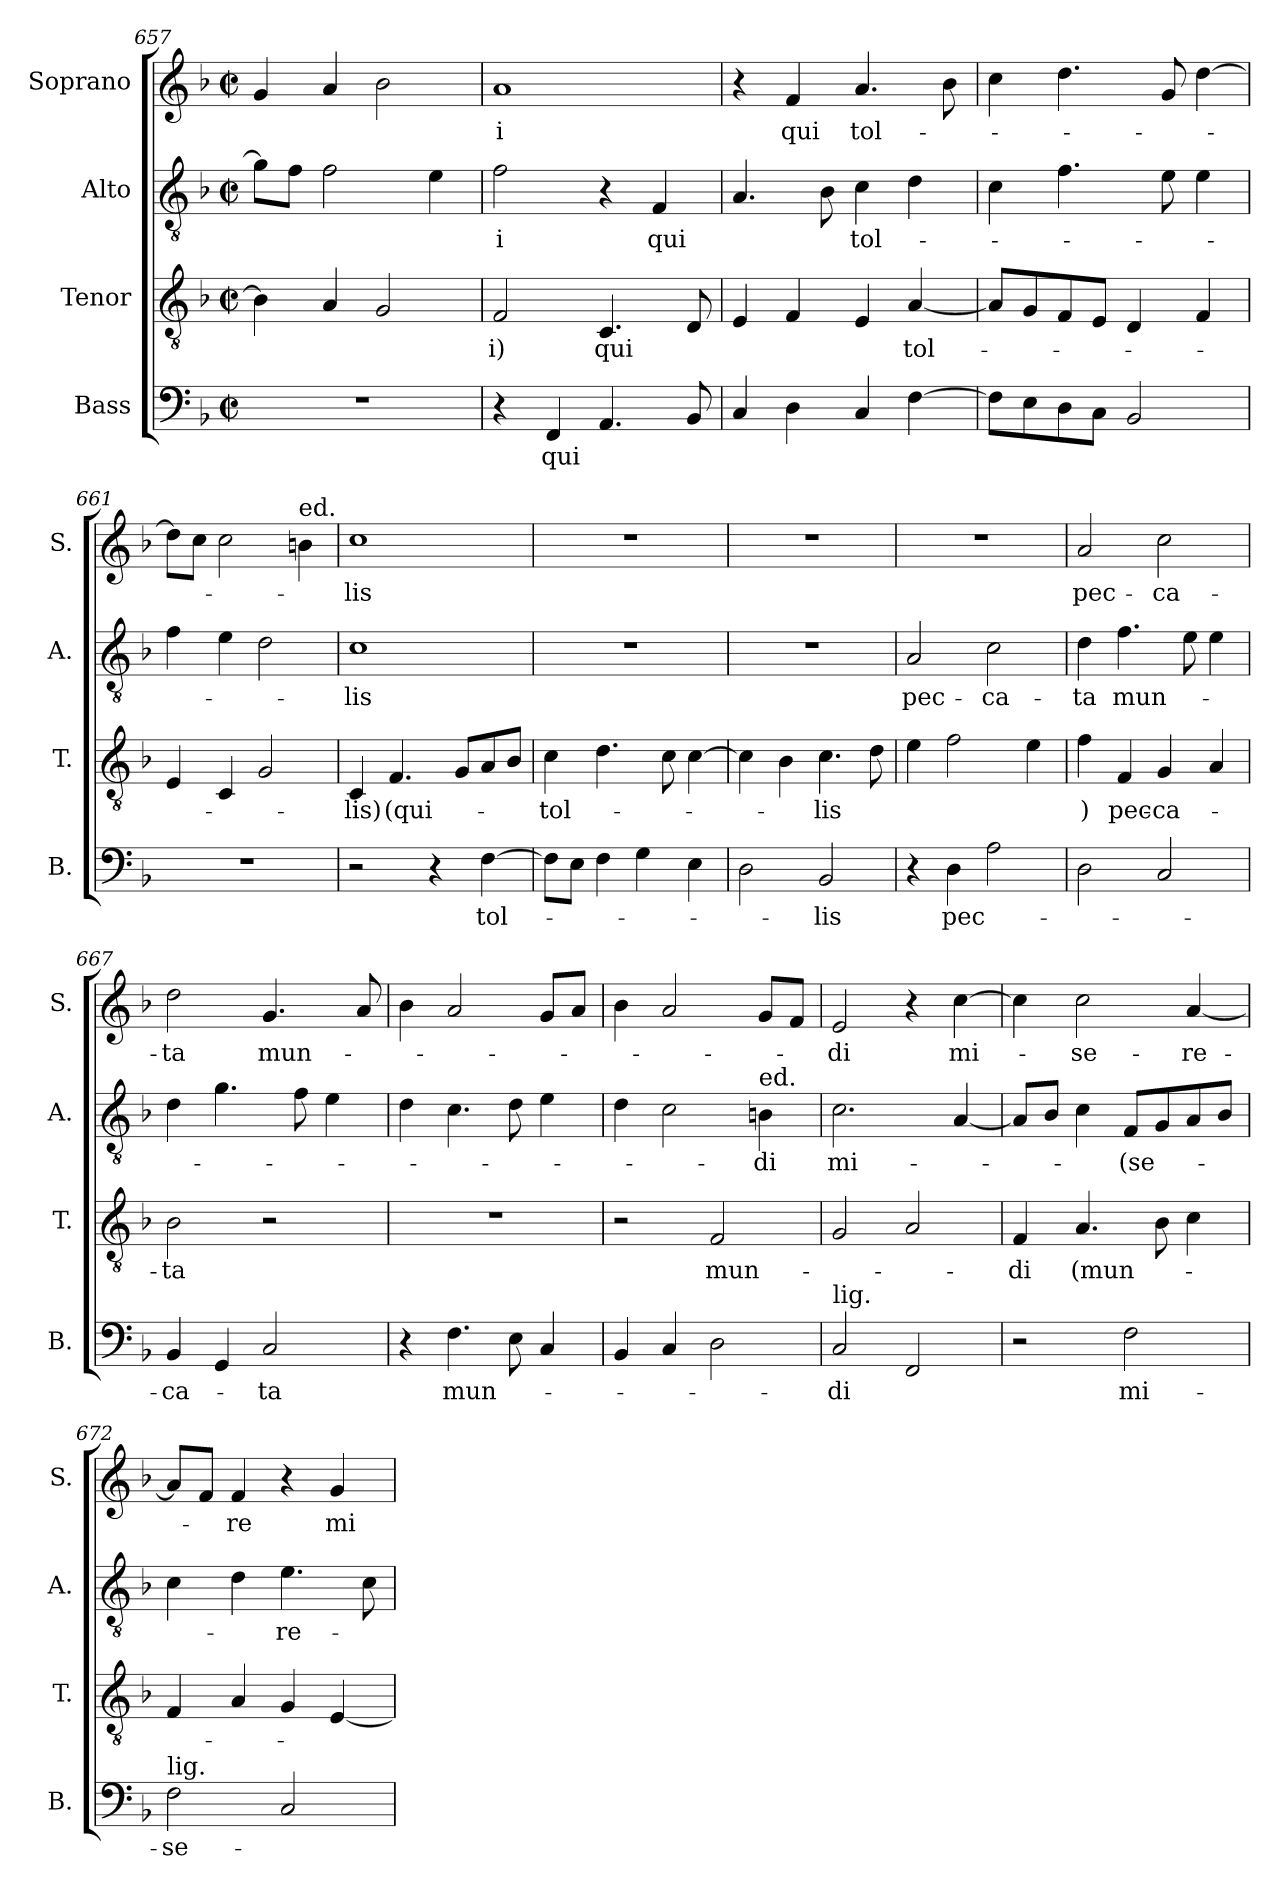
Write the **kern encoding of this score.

**kern	**text	**kern	**text	**kern	**text	**kern	**text
*part4	*part4	*part3	*part3	*part2	*part2	*part1	*part1
*staff4	*staff4	*staff3	*staff3	*staff2	*staff2	*staff1	*staff1
*I"Bass	*	*I"Tenor	*	*I"Alto	*	*I"Soprano	*
*I'B.	*	*I'T.	*	*I'A.	*	*I'S.	*
*clefF4	*	*clefGv2	*	*clefGv2	*	*clefG2	*
*k[b-]	*	*k[b-]	*	*k[b-]	*	*k[b-]	*
*M2/2	*	*M2/2	*	*M2/2	*	*M2/2	*
*met(c|)	*	*met(c|)	*	*met(c|)	*	*met(c|)	*
=657	=657	=657	=657	=657	=657	=657	=657
1r	.	4B-\]	.	8g\L]	.	4g/	.
.	.	.	.	8f\J	.	.	.
.	.	4A/	.	2f\	.	4a/	.
.	.	2G/	.	.	.	2b-\	.
.	.	.	.	4e\	.	.	.
=658	=658	=658	=658	=658	=658	=658	=658
!	!	!	!LO:LY:b	!	!LO:LY:b	!	!LO:LY:b
4r	.	2F/	-i)	2f\	-i	1a	-i
!	!LO:LY:b	!	!	!	!	!	!
4FF/	-qui	.	.	.	.	.	.
!	!	!	!LO:LY:b	!	!	!	!
4.AA/	.	4.C/	qui	4r	.	.	.
!	!	!	!	!	!LO:LY:b	!	!
.	.	.	.	4F/	-qui	.	.
8BB-/	.	8D/	.	.	.	.	.
=659	=659	=659	=659	=659	=659	=659	=659
4C/	.	4E/	.	4.A/	.	4r	.
!	!	!	!	!	!	!	!LO:LY:b
4D\	.	4F/	.	.	.	4f/	qui
.	.	.	.	8B-\	.	.	.
!	!	!	!	!	!LO:LY:b	!	!LO:LY:b
4C/	.	4E/	.	4c\	tol-	4.a/	tol-
!	!	!	!LO:LY:b	!	!	!	!
[4F\	.	[4A/	tol-	4d\	.	.	.
.	.	.	.	.	.	8b-\	.
=660	=660	=660	=660	=660	=660	=660	=660
8F\L]	.	8A/L]	.	4c\	.	4cc\	.
8E\	.	8G/	.	.	.	.	.
8D\	.	8F/	.	4.f\	.	4.dd\	.
8C\J	.	8E/J	.	.	.	.	.
2BB-/	.	4D/	.	.	.	.	.
.	.	.	.	8e\	.	8g/	.
.	.	4F/	.	4e\	.	[4dd\	.
=661	=661	=661	=661	=661	=661	=661	=661
1r	.	4E/	.	4f\	.	8dd\L]	.
.	.	.	.	.	.	8cc\J	.
.	.	4C/	.	4e\	.	2cc\	.
.	.	2G/	.	2d\	.	.	.
!	!	!	!	!	!	!LO:TX:a:t=ed.	!
.	.	.	.	.	.	4bn\	.
=662	=662	=662	=662	=662	=662	=662	=662
!	!	!	!LO:LY:b	!	!LO:LY:b	!	!LO:LY:b
2r	.	4C/	lis)	1c	-lis	1cc	-lis
!	!	!	!LO:LY:b	!	!	!	!
.	.	4.F/	(qui-	.	.	.	.
4r	.	.	.	.	.	.	.
.	.	8G/L	.	.	.	.	.
!	!LO:LY:b	!	!	!	!	!	!
[4F\	tol-	8A/	.	.	.	.	.
.	.	8B-/J	.	.	.	.	.
=663	=663	=663	=663	=663	=663	=663	=663
!	!	!	!LO:LY:b	!	!	!	!
8F\L]	.	4c\	-tol-	1r	.	1r	.
8E\J	.	.	.	.	.	.	.
4F\	.	4.d\	.	.	.	.	.
4G\	.	.	.	.	.	.	.
.	.	8c\	.	.	.	.	.
4E\	.	[4c\	.	.	.	.	.
=664	=664	=664	=664	=664	=664	=664	=664
2D\	.	4c\]	.	1r	.	1r	.
.	.	4B-\	.	.	.	.	.
!	!LO:LY:b	!	!LO:LY:b	!	!	!	!
2BB-/	lis	4.c\	-lis	.	.	.	.
.	.	8d\	.	.	.	.	.
=665	=665	=665	=665	=665	=665	=665	=665
!	!	!	!	!	!LO:LY:b	!	!
4r	.	4e\	.	2A/	pec-	1r	.
!	!LO:LY:b	!	!	!	!	!	!
4D\	pec-	2f\	.	.	.	.	.
!	!	!	!	!	!LO:LY:b	!	!
2A\	.	.	.	2c\	-ca-	.	.
.	.	4e\	.	.	.	.	.
=666	=666	=666	=666	=666	=666	=666	=666
!	!	!	!LO:LY:b	!	!LO:LY:b	!	!LO:LY:b
2D\	.	4f\	)	4d\	-ta	2a/	pec-
!	!	!	!LO:LY:b	!	!LO:LY:b	!	!
.	.	4F/	pec-	4.f\	mun-	.	.
!	!	!	!LO:LY:b	!	!	!	!LO:LY:b
2C/	.	4G/	-ca-	.	.	2cc\	-ca-
.	.	.	.	8e\	.	.	.
.	.	4A/	.	4e\	.	.	.
=667	=667	=667	=667	=667	=667	=667	=667
!	!LO:LY:b	!	!LO:LY:b	!	!	!	!LO:LY:b
4BB-/	-ca-	2B-\	-ta	4d\	.	2dd\	-ta
4GG/	.	.	.	4.g\	.	.	.
!	!LO:LY:b	!	!	!	!	!	!LO:LY:b
2C/	-ta	2r	.	.	.	4.g/	mun-
.	.	.	.	8f\	.	.	.
.	.	.	.	4e\	.	.	.
.	.	.	.	.	.	8a/	.
=668	=668	=668	=668	=668	=668	=668	=668
4r	.	1r	.	4d\	.	4b-\	.
!	!LO:LY:b	!	!	!	!	!	!
4.F\	mun-	.	.	4.c\	.	2a/	.
8E\	.	.	.	8d\	.	.	.
4C/	.	.	.	4e\	.	8g/L	.
.	.	.	.	.	.	8a/J	.
=669	=669	=669	=669	=669	=669	=669	=669
4BB-/	.	2r	.	4d\	.	4b-\	.
4C/	.	.	.	2c\	.	2a/	.
!	!	!	!LO:LY:b	!	!	!	!
2D\	.	2F/	mun-	.	.	.	.
!	!	!	!	!LO:TX:a:t=ed.	!	!	!
!	!	!	!	!	!LO:LY:b	!	!
.	.	.	.	4Bn\	-di	8g/L	.
.	.	.	.	.	.	8f/J	.
=670	=670	=670	=670	=670	=670	=670	=670
!LO:TX:a:t=lig.	!	!	!	!	!	!	!
!	!LO:LY:b	!	!	!	!LO:LY:b	!	!LO:LY:b
2C/	-di	2G/	.	2.c\	mi-	2e/	-di
2FF/	.	2A/	.	.	.	4r	.
!	!	!	!	!	!	!	!LO:LY:b
.	.	.	.	[4A/	.	[4cc\	mi-
=671	=671	=671	=671	=671	=671	=671	=671
!	!	!	!LO:LY:b	!	!	!	!
2r	.	4F/	-di	8A/L]	.	4cc\]	.
.	.	.	.	8B-/J	.	.	.
!	!	!	!LO:LY:b	!	!	!	!LO:LY:b
.	.	4.A/	(mun-	4c\	.	2cc\	-se-
!	!LO:LY:b	!	!	!	!LO:LY:b	!	!
2F\	mi-	.	.	8F/L	-(se-	.	.
.	.	8B-\	.	8G/	.	.	.
!	!	!	!	!	!	!	!LO:LY:b
.	.	4c\	.	8A/	.	[4a/	-re-
.	.	.	.	8B-/J	.	.	.
=672	=672	=672	=672	=672	=672	=672	=672
!LO:TX:a:t=lig.	!	!	!	!	!	!	!
!	!LO:LY:b	!	!	!	!	!	!
2F\	-se-	4F/	.	4c\	.	8a/L]	.
.	.	.	.	.	.	8f/J	.
!	!	!	!	!	!	!	!LO:LY:b
.	.	4A/	.	4d\	.	4f/	-re
!	!	!	!	!	!LO:LY:b	!	!
2C/	.	4G/	.	4.e\	-re-	4r	.
!	!	!	!	!	!	!	!LO:LY:b
.	.	[4E/	.	.	.	4g/	mi-
.	.	.	.	8c\	.	.	.
=	=	=	=	=	=	=	=
*-	*-	*-	*-	*-	*-	*-	*-
